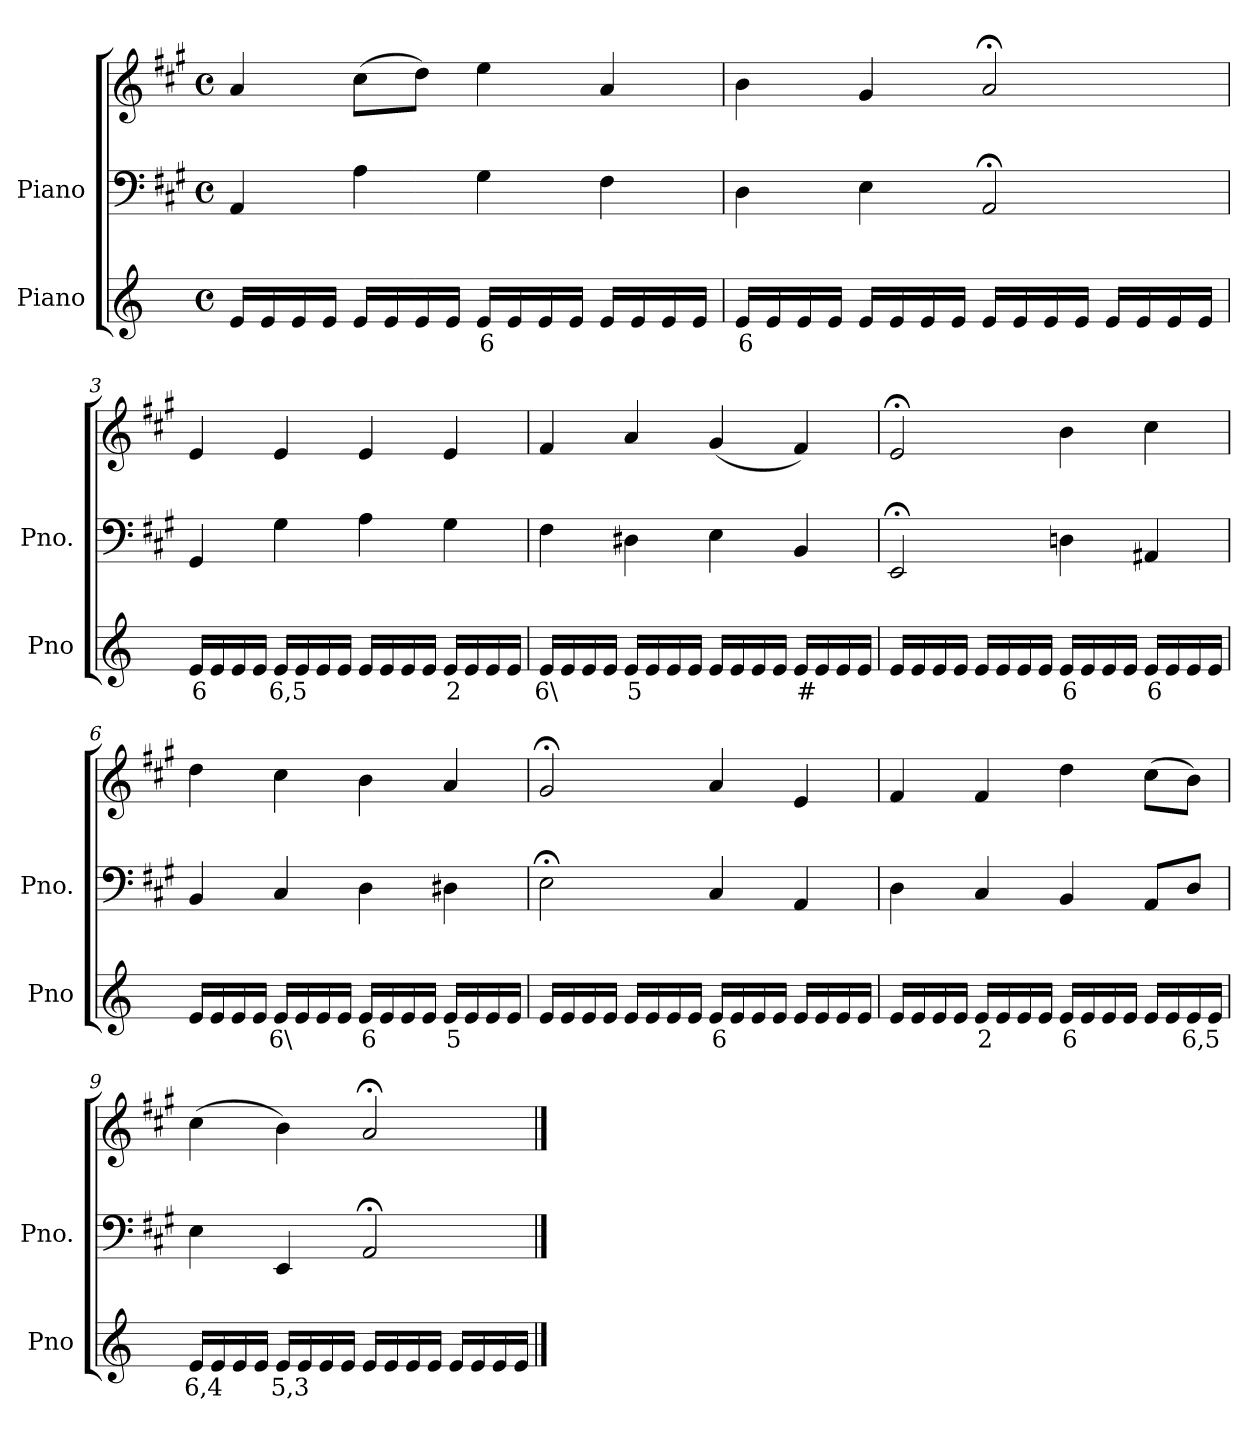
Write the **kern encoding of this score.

**kern	**text	**kern	**kern
*part2	*part2	*part1	*part1
*staff3	*staff3	*staff2	*staff1
*I"Piano	*	*I"Piano	*
*I'Pno	*	*I'Pno.	*
*clefG2	*	*clefF4	*clefG2
*k[]	*	*k[f#c#g#]	*k[f#c#g#]
*M4/4	*	*M4/4	*M4/4
*met(c)	*	*met(c)	*met(c)
=1	=1	=1	=1
16e/LL	.	4AA/	4a/
16e/	.	.	.
16e/	.	.	.
16e/JJ	.	.	.
16e/LL	.	4A\	(>8cc#\L
16e/	.	.	.
16e/	.	.	8dd\J)
16e/JJ	.	.	.
!	!LO:LY:b	!	!
16e/LL	6	4G#\	4ee\
16e/	.	.	.
16e/	.	.	.
16e/JJ	.	.	.
16e/LL	.	4F#\	4a/
16e/	.	.	.
16e/	.	.	.
16e/JJ	.	.	.
=2	=2	=2	=2
!	!LO:LY:b	!	!
16e/LL	6	4D\	4b\
16e/	.	.	.
16e/	.	.	.
16e/JJ	.	.	.
16e/LL	.	4E\	4g#/
16e/	.	.	.
16e/	.	.	.
16e/JJ	.	.	.
16e/LL	.	2AA;</	2a;</
16e/	.	.	.
16e/	.	.	.
16e/JJ	.	.	.
16e/LL	.	.	.
16e/	.	.	.
16e/	.	.	.
16e/JJ	.	.	.
=3	=3	=3	=3
!	!LO:LY:b	!	!
16e/LL	6	4GG#/	4e/
16e/	.	.	.
16e/	.	.	.
16e/JJ	.	.	.
!	!LO:LY:b	!	!
16e/LL	6,5	4G#\	4e/
16e/	.	.	.
16e/	.	.	.
16e/JJ	.	.	.
16e/LL	.	4A\	4e/
16e/	.	.	.
16e/	.	.	.
16e/JJ	.	.	.
!	!LO:LY:b	!	!
16e/LL	2	4G#\	4e/
16e/	.	.	.
16e/	.	.	.
16e/JJ	.	.	.
=4	=4	=4	=4
!	!LO:LY:b	!	!
16e/LL	6\	4F#\	4f#/
16e/	.	.	.
16e/	.	.	.
16e/JJ	.	.	.
!	!LO:LY:b	!	!
16e/LL	5	4D#X\	4a/
16e/	.	.	.
16e/	.	.	.
16e/JJ	.	.	.
16e/LL	.	4E\	(<4g#/
16e/	.	.	.
16e/	.	.	.
16e/JJ	.	.	.
!	!LO:LY:b	!	!
16e/LL	#	4BB/	4f#/)
16e/	.	.	.
16e/	.	.	.
16e/JJ	.	.	.
=5	=5	=5	=5
16e/LL	.	2EE;</	2e;</
16e/	.	.	.
16e/	.	.	.
16e/JJ	.	.	.
16e/LL	.	.	.
16e/	.	.	.
16e/	.	.	.
16e/JJ	.	.	.
!	!LO:LY:b	!	!
16e/LL	6	4Dn\	4b\
16e/	.	.	.
16e/	.	.	.
16e/JJ	.	.	.
!	!LO:LY:b	!	!
16e/LL	6	4AA#X/	4cc#\
16e/	.	.	.
16e/	.	.	.
16e/JJ	.	.	.
=6	=6	=6	=6
16e/LL	.	4BB/	4dd\
16e/	.	.	.
16e/	.	.	.
16e/JJ	.	.	.
!	!LO:LY:b	!	!
16e/LL	6\	4C#/	4cc#\
16e/	.	.	.
16e/	.	.	.
16e/JJ	.	.	.
!	!LO:LY:b	!	!
16e/LL	6	4D\	4b\
16e/	.	.	.
16e/	.	.	.
16e/JJ	.	.	.
!	!LO:LY:b	!	!
16e/LL	5	4D#X\	4a/
16e/	.	.	.
16e/	.	.	.
16e/JJ	.	.	.
=7	=7	=7	=7
16e/LL	.	2E;<\	2g#;</
16e/	.	.	.
16e/	.	.	.
16e/JJ	.	.	.
16e/LL	.	.	.
16e/	.	.	.
16e/	.	.	.
16e/JJ	.	.	.
!	!LO:LY:b	!	!
16e/LL	6	4C#/	4a/
16e/	.	.	.
16e/	.	.	.
16e/JJ	.	.	.
16e/LL	.	4AA/	4e/
16e/	.	.	.
16e/	.	.	.
16e/JJ	.	.	.
=8	=8	=8	=8
16e/LL	.	4D\	4f#/
16e/	.	.	.
16e/	.	.	.
16e/JJ	.	.	.
!	!LO:LY:b	!	!
16e/LL	2	4C#/	4f#/
16e/	.	.	.
16e/	.	.	.
16e/JJ	.	.	.
!	!LO:LY:b	!	!
16e/LL	6	4BB/	4dd\
16e/	.	.	.
16e/	.	.	.
16e/JJ	.	.	.
16e/LL	.	8AA/L	(>8cc#\L
16e/	.	.	.
!	!LO:LY:b	!	!
16e/	6,5	8D/J	8b\J)
16e/JJ	.	.	.
=9	=9	=9	=9
!	!LO:LY:b	!	!
16e/LL	6,4	4E\	(>4cc#\
16e/	.	.	.
16e/	.	.	.
16e/JJ	.	.	.
!	!LO:LY:b	!	!
16e/LL	5,3	4EE/	4b\)
16e/	.	.	.
16e/	.	.	.
16e/JJ	.	.	.
16e/LL	.	2AA;</	2a;</
16e/	.	.	.
16e/	.	.	.
16e/JJ	.	.	.
16e/LL	.	.	.
16e/	.	.	.
16e/	.	.	.
16e/JJ	.	.	.
==	==	==	==
*-	*-	*-	*-
